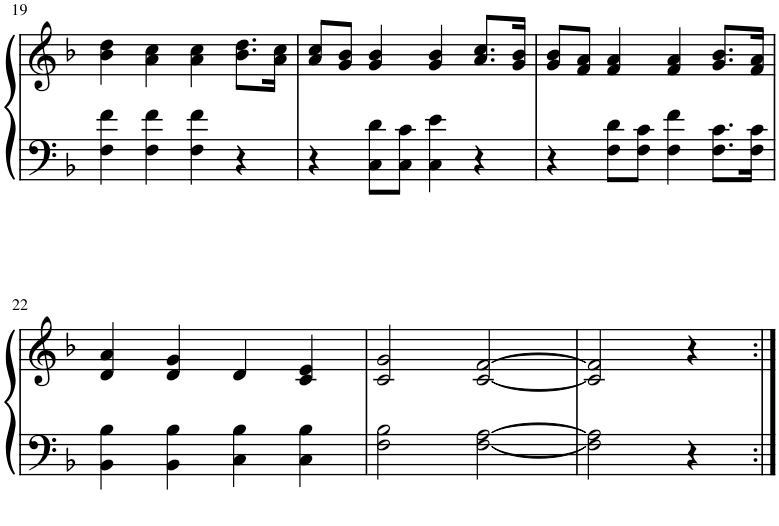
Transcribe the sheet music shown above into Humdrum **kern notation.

**kern	**kern
*part1	*part1
*staff2	*staff1
*I"Piano	*
*I'Pno.	*
!!LO:PB:g=z
*clefF4	*clefG2
*k[b-]	*k[b-]
*M4/4	*M4/4
=19	=19
4F\ 4f\	4b-\ 4dd\
4F\ 4f\	4a\ 4cc\
4F\ 4f\	4a\ 4cc\
4r	8.b-\ 8.dd\L
.	16a\ 16cc\Jk
=20	=20
4r	8a/ 8cc/L
.	8g/ 8b-/J
8C\ 8d\L	4g/ 4b-/
8C\ 8c\J	.
4C\ 4e\	4g/ 4b-/
4r	8.a/ 8.cc/L
.	16g/ 16b-/Jk
=21	=21
4r	8g/ 8b-/L
.	8f/ 8a/J
8F\ 8d\L	4f/ 4a/
8F\ 8c\J	.
4F\ 4f\	4f/ 4a/
8.F\ 8.c\L	8.g/ 8.b-/L
16F\ 16c\Jk	16f/ 16a/Jk
!!LO:LB:g=z
=22	=22
4BB-\ 4B-\	4d/ 4a/
4BB-\ 4B-\	4d/ 4g/
4C\ 4B-\	4d/
4C\ 4B-\	4c/ 4e/
=23	=23
2F\ 2B-\	2c/ 2g/
[2F\ [2A\	[2c/ [2f/
=24	=24
2F\] 2A\]	2c/] 2f/]
4r	4r
=:|!	=:|!
*-	*-
